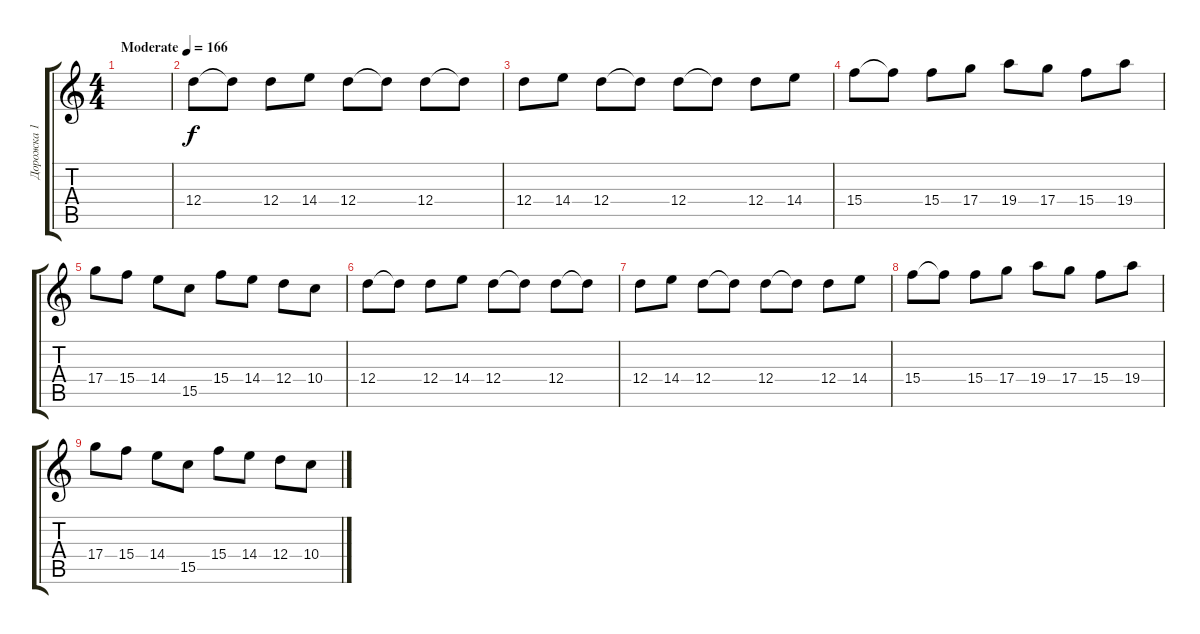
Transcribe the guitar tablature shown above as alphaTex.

\track ("Дорожка 1" "Дорожка 1") {instrument electricguitarclean}
\staff {score tabs}
\tuning (E4 B3 G3 D3 A2 E2) {hide}
\ts (4 4)
\tempo (166 "Moderate")
\clef g2
\ks c
|
12.4.8 12.4{t}.8 12.4.8 14.4.8 12.4.8 12.4{t}.8 12.4.8 12.4{t}.8 |
12.4.8 14.4.8 12.4.8 12.4{t}.8 12.4.8 12.4{t}.8 12.4.8 14.4.8 |
15.4.8 15.4{t}.8 15.4.8 17.4.8 19.4.8 17.4.8 15.4.8 19.4.8 |
17.4.8 15.4.8 14.4.8 15.5.8 15.4.8 14.4.8 12.4.8 10.4.8 |
12.4.8 12.4{t}.8 12.4.8 14.4.8 12.4.8 12.4{t}.8 12.4.8 12.4{t}.8 |
12.4.8 14.4.8 12.4.8 12.4{t}.8 12.4.8 12.4{t}.8 12.4.8 14.4.8 |
15.4.8 15.4{t}.8 15.4.8 17.4.8 19.4.8 17.4.8 15.4.8 19.4.8 |
17.4.8 15.4.8 14.4.8 15.5.8 15.4.8 14.4.8 12.4.8 10.4.8
